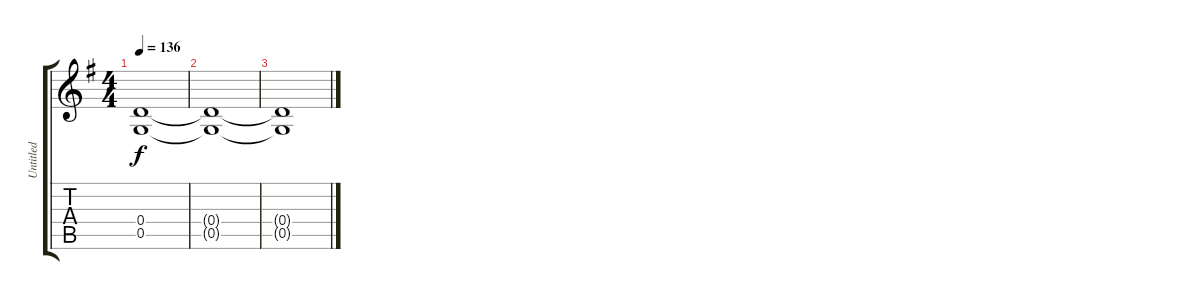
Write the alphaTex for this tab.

\track ("Untitled" "Untitled") {instrument distortionguitar}
\staff {score tabs}
\tuning (E4 B3 G3 D3 G2 D2) {hide}
\ts (4 4)
\tempo 136
\clef g2
\ks g
(0.4{t} 0.5{t}).1{dy f} |
(0.4{t} 0.5{t}).1 |
(0.4{t} 0.5{t}).1
